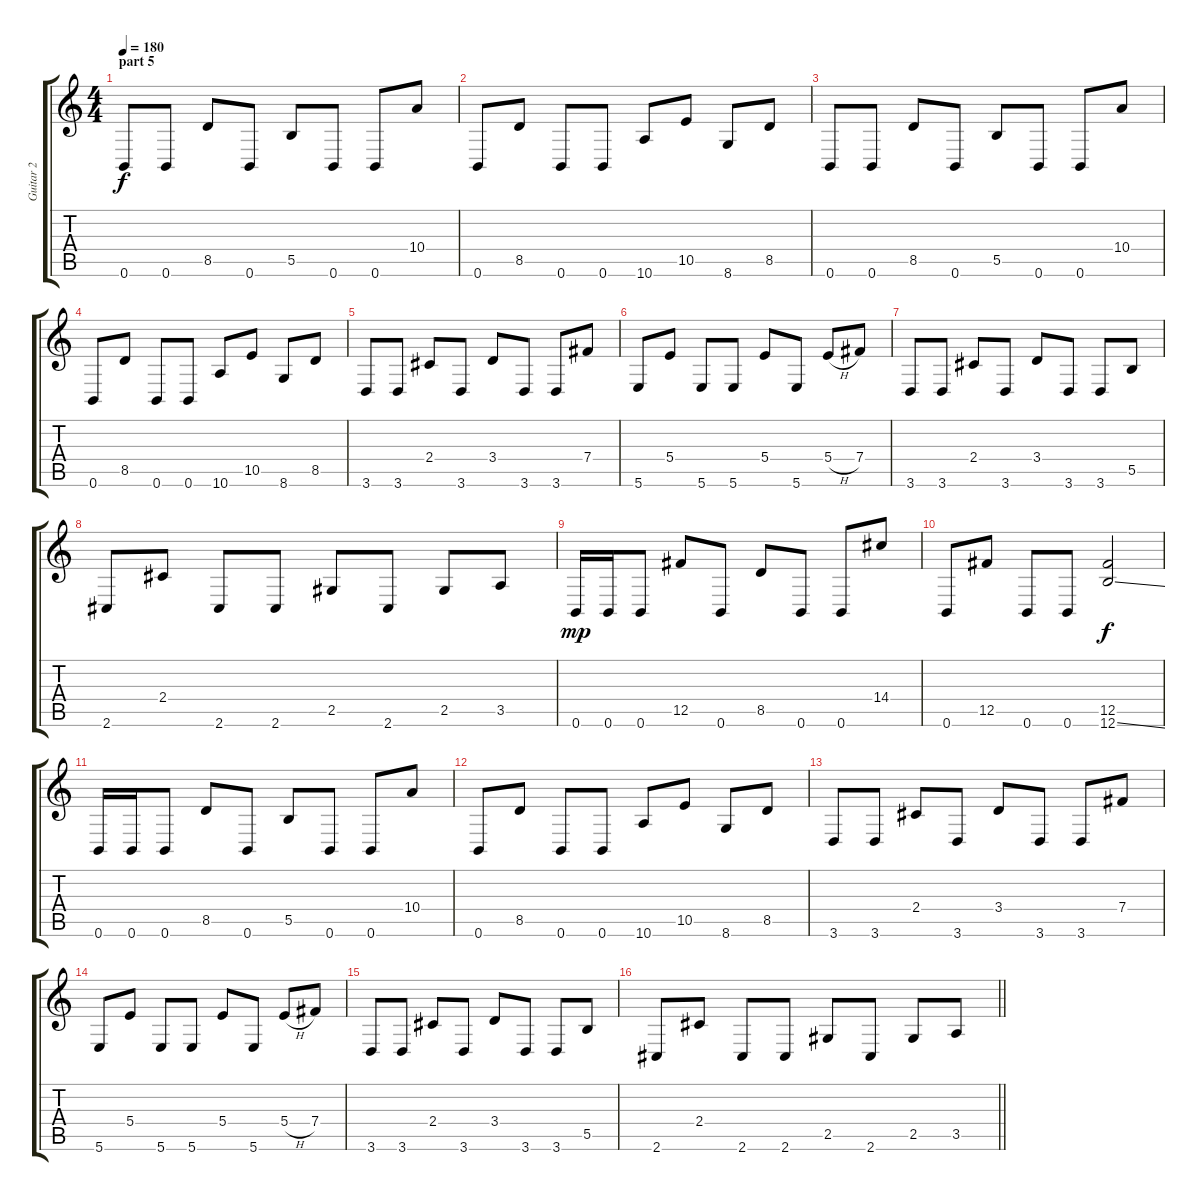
\track ("Guitar 2" "Guitar 2") {instrument distortionguitar}
\staff {score tabs}
\tuning (Db4 Ab3 E3 B2 Gb2 B1) {hide}
\ts (4 4)
\section ("" "part 5")
\tempo 180
\clef g2
\ks c
0.6.8{dy f} 0.6.8 8.5.8 0.6.8 5.5.8 0.6.8 0.6.8 10.4.8 |
0.6.8 8.5.8 0.6.8 0.6.8 10.6.8 10.5.8 8.6.8 8.5.8 |
0.6.8 0.6.8 8.5.8 0.6.8 5.5.8 0.6.8 0.6.8 10.4.8 |
0.6.8 8.5.8 0.6.8 0.6.8 10.6.8 10.5.8 8.6.8 8.5.8 |
3.6.8 3.6.8 2.4.8 3.6.8 3.4.8 3.6.8 3.6.8 7.4.8 |
5.6.8 5.4.8 5.6.8 5.6.8 5.4.8 5.6.8 5.4{h}.8 7.4.8 |
3.6.8 3.6.8 2.4.8 3.6.8 3.4.8 3.6.8 3.6.8 5.5.8 |
2.6.8 2.4.8 2.6.8 2.6.8 2.5.8 2.6.8 2.5.8 3.5.8 |
0.6.16{dy mp} 0.6.16 0.6.8 12.5.8 0.6.8 8.5.8 0.6.8 0.6.8 14.4.8 |
0.6.8 12.5.8 0.6.8 0.6.8 (12.5 12.6{ss}).2{dy f} |
0.6.16 0.6.16 0.6.8 8.5.8 0.6.8 5.5.8 0.6.8 0.6.8 10.4.8 |
0.6.8 8.5.8 0.6.8 0.6.8 10.6.8 10.5.8 8.6.8 8.5.8 |
3.6.8 3.6.8 2.4.8 3.6.8 3.4.8 3.6.8 3.6.8 7.4.8 |
5.6.8 5.4.8 5.6.8 5.6.8 5.4.8 5.6.8 5.4{h}.8 7.4.8 |
3.6.8 3.6.8 2.4.8 3.6.8 3.4.8 3.6.8 3.6.8 5.5.8 |
\barLineRight lightlight
2.6.8 2.4.8 2.6.8 2.6.8 2.5.8 2.6.8 2.5.8 3.5.8
